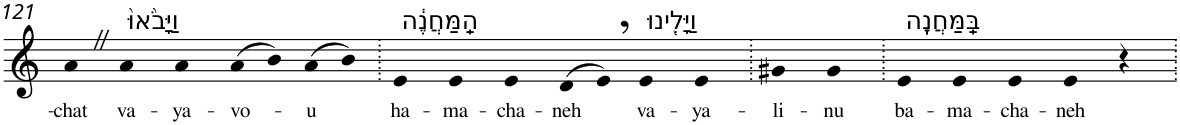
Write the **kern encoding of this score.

**kern	**text
*part1	*part1
*staff1	*staff1
*I"Piano	*
*I'Pno	*
!!LO:PB:g=z
*clefG2	*
*k[]	*
=121	=121
!	!LO:LY:b
4aZ	-chat
!LO:TX:a:t=וַיָּבֹ֙אוּ֙	!
!	!LO:LY:b
4a	va-
!	!LO:LY:b
4a	-ya-
!	!LO:LY:b
(>8a	-vo-
8b)	.
!	!LO:LY:b
(>8a	-u
8b)	.
=122.	=122.
!LO:TX:a:t=הַֽמַּחֲנֶ֔ה	!
!	!LO:LY:b
4e	ha-
!	!LO:LY:b
4e	-ma-
!	!LO:LY:b
4e	-cha-
!	!LO:LY:b
(>8d	-neh
8e,)	.
!LO:TX:a:t=וַיָּלִ֖ינוּ	!
!	!LO:LY:b
4e	va-
!	!LO:LY:b
4e	-ya-
=123.	=123.
!	!LO:LY:b
4g#X	-li-
!	!LO:LY:b
4g#	-nu
=124.	=124.
!LO:TX:a:t=בַּֽמַּחֲנֶֽה	!
!	!LO:LY:b
4e	ba-
!	!LO:LY:b
4e	-ma-
!	!LO:LY:b
4e	-cha-
!	!LO:LY:b
4e	-neh
4r	.
=.	=.
*-	*-
